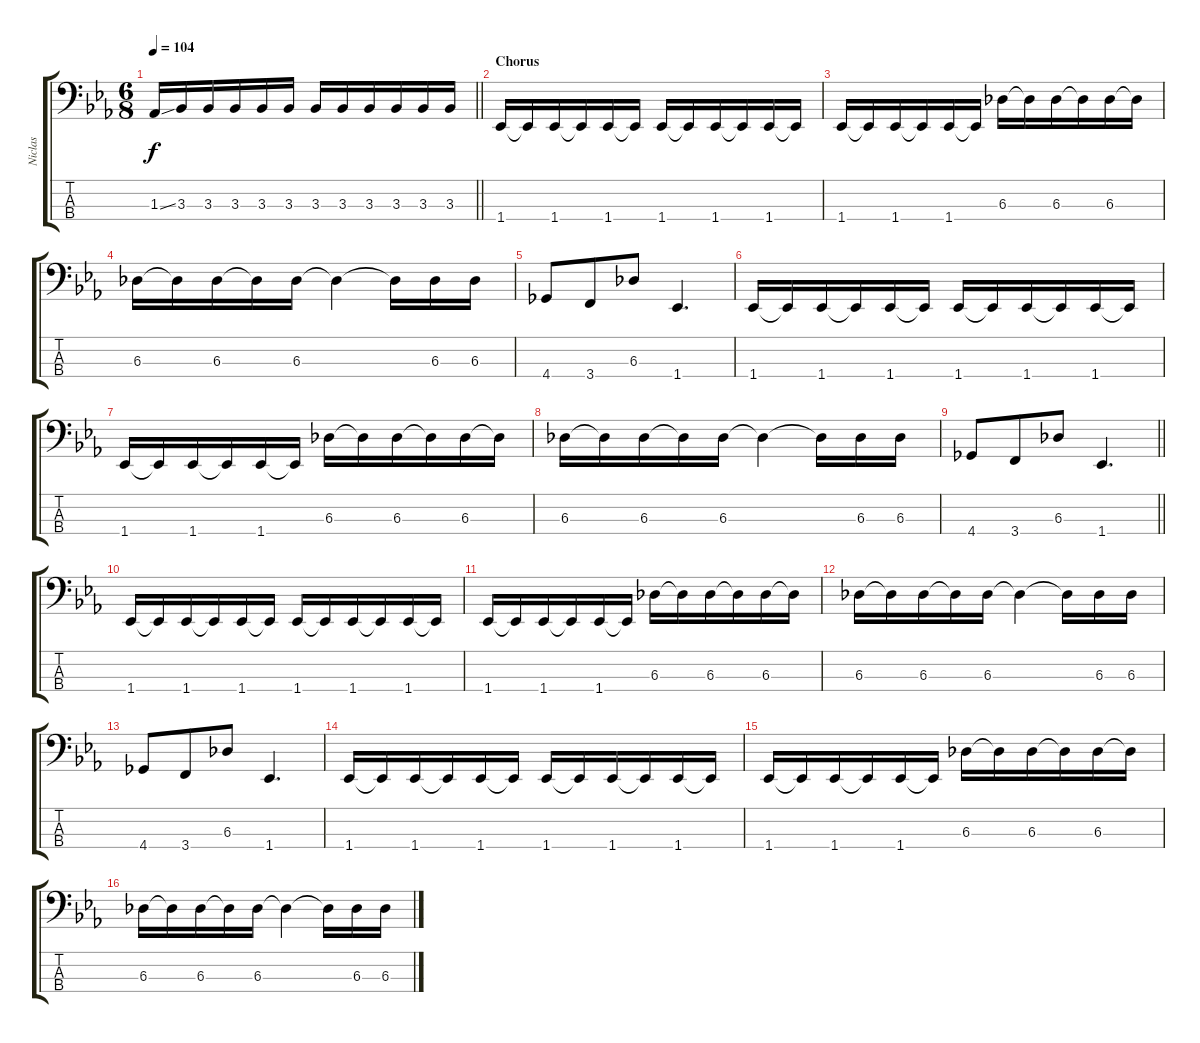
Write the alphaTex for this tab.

\track ("Niclas" "Niclas") {instrument electricbassfinger}
\staff {score tabs}
\tuning (F2 C2 G1 D1) {hide}
\ts (6 8)
\tempo 104
\clef f4
\barLineRight lightlight
\ks eb
1.3{ss}.16{dy f} 3.3.16 3.3.16 3.3.16 3.3.16 3.3.16 3.3.16 3.3.16 3.3.16 3.3.16 3.3.16 3.3.16 |
\section ("" "Chorus")
1.4.16 1.4{t}.16 1.4.16 1.4{t}.16 1.4.16 1.4{t}.16 1.4.16 1.4{t}.16 1.4.16 1.4{t}.16 1.4.16 1.4{t}.16 |
1.4.16 1.4{t}.16 1.4.16 1.4{t}.16 1.4.16 1.4{t}.16 6.3.16 6.3{t}.16 6.3.16 6.3{t}.16 6.3.16 6.3{t}.16 |
6.3.16 6.3{t}.16 6.3.16 6.3{t}.16 6.3.16 6.3{t}.4 6.3{t}.16 6.3.16 6.3.16 |
4.4.8 3.4.8 6.3.8 1.4.4{d} |
1.4.16 1.4{t}.16 1.4.16 1.4{t}.16 1.4.16 1.4{t}.16 1.4.16 1.4{t}.16 1.4.16 1.4{t}.16 1.4.16 1.4{t}.16 |
1.4.16 1.4{t}.16 1.4.16 1.4{t}.16 1.4.16 1.4{t}.16 6.3.16 6.3{t}.16 6.3.16 6.3{t}.16 6.3.16 6.3{t}.16 |
6.3.16 6.3{t}.16 6.3.16 6.3{t}.16 6.3.16 6.3{t}.4 6.3{t}.16 6.3.16 6.3.16 |
\barLineRight lightlight
4.4.8 3.4.8 6.3.8 1.4.4{d} |
1.4.16 1.4{t}.16 1.4.16 1.4{t}.16 1.4.16 1.4{t}.16 1.4.16 1.4{t}.16 1.4.16 1.4{t}.16 1.4.16 1.4{t}.16 |
1.4.16 1.4{t}.16 1.4.16 1.4{t}.16 1.4.16 1.4{t}.16 6.3.16 6.3{t}.16 6.3.16 6.3{t}.16 6.3.16 6.3{t}.16 |
6.3.16 6.3{t}.16 6.3.16 6.3{t}.16 6.3.16 6.3{t}.4 6.3{t}.16 6.3.16 6.3.16 |
4.4.8 3.4.8 6.3.8 1.4.4{d} |
1.4.16 1.4{t}.16 1.4.16 1.4{t}.16 1.4.16 1.4{t}.16 1.4.16 1.4{t}.16 1.4.16 1.4{t}.16 1.4.16 1.4{t}.16 |
1.4.16 1.4{t}.16 1.4.16 1.4{t}.16 1.4.16 1.4{t}.16 6.3.16 6.3{t}.16 6.3.16 6.3{t}.16 6.3.16 6.3{t}.16 |
6.3.16 6.3{t}.16 6.3.16 6.3{t}.16 6.3.16 6.3{t}.4 6.3{t}.16 6.3.16 6.3.16
